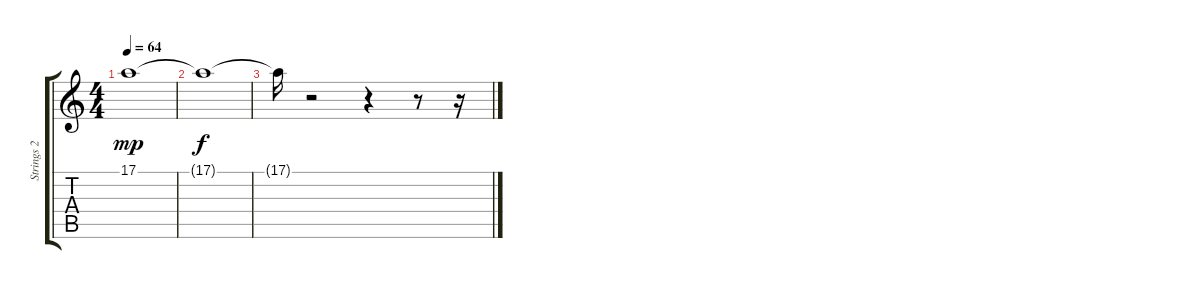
\track ("Strings 2" "Strings 2") {instrument stringensemble1}
\staff {score tabs}
\tuning (E4 B3 G3 D3 A2 E2) {hide}
\ts (4 4)
\tempo 64
\clef g2
\ks c
17.1.1{dy mp} |
17.1{t}.1{dy f} |
17.1{t}.16 r.2 r.4 r.8 r.16
